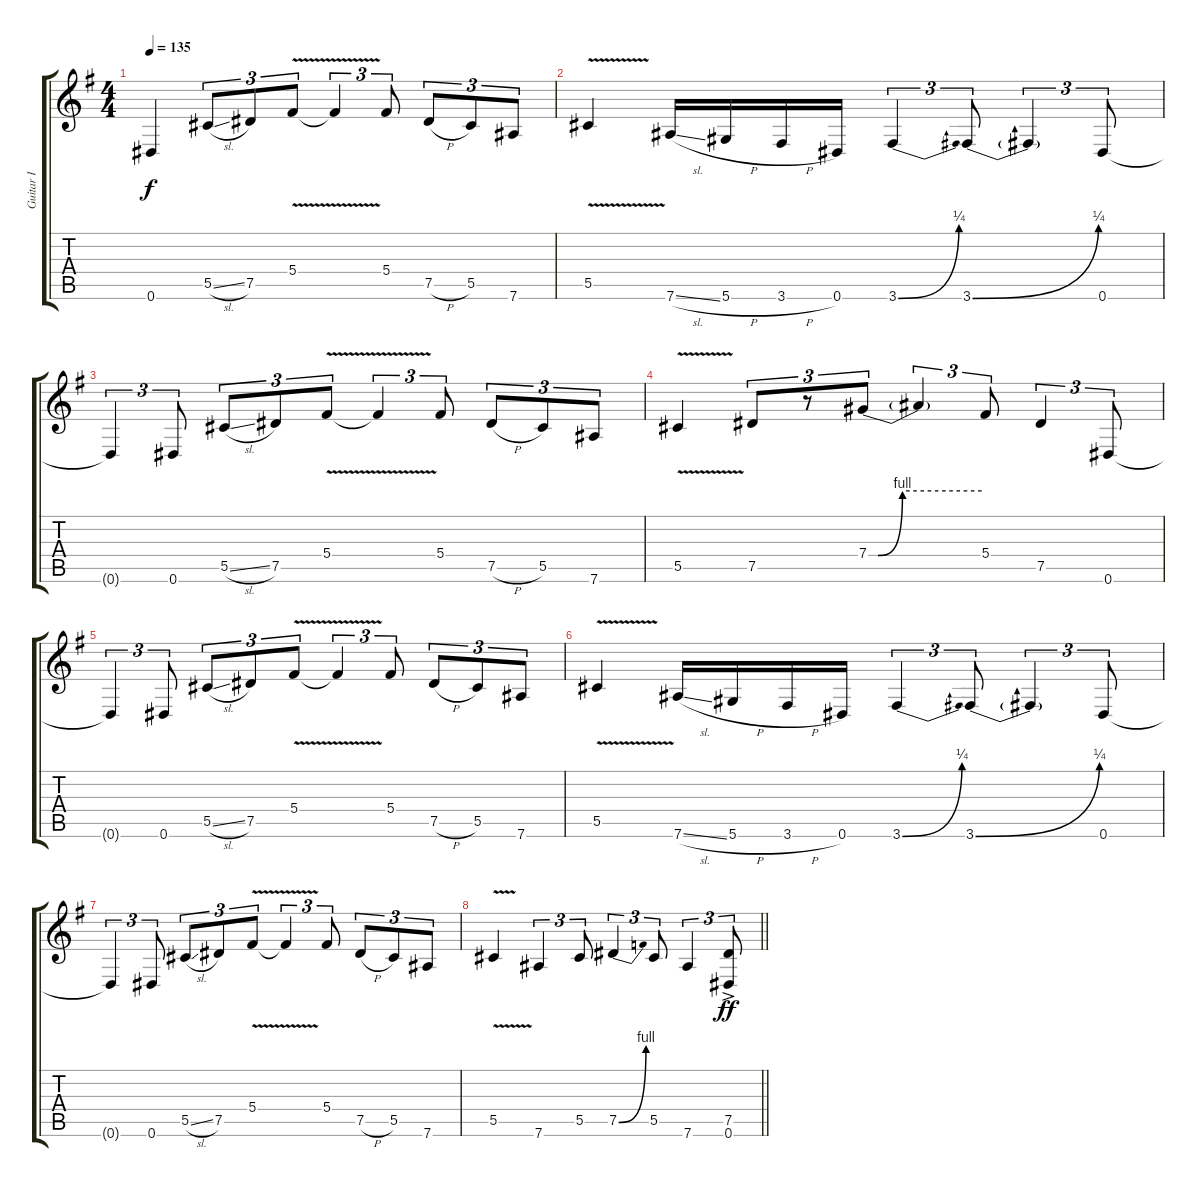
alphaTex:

\track ("Guitar I" "Guitar I") {instrument distortionguitar}
\staff {score tabs}
\tuning (Eb4 Bb3 Gb3 Db3 Ab2 Eb2) {hide}
\ts (4 4)
\tempo 135
\clef g2
\ks eminor
0.6.4{dy f} 5.5{sl}.8{tu (3 2)} 7.5.8{tu (3 2)} 5.4{v}.8{tu (3 2)} 5.4{t}.4{tu (3 2)} 5.4.8{tu (3 2)} 7.5{h}.8{tu (3 2)} 5.5.8{tu (3 2)} 7.6.8{tu (3 2)} |
5.5{v}.4 7.6{sl}.16 5.6{h}.16 3.6{h}.16 0.6.16 3.6{be (bend 0 0 60 1)}.4{tu (3 2)} 3.6{be (bend 0 0 60 1)}.8{tu (3 2)} 3.6{t}.4{tu (3 2)} 0.6.8{tu (3 2)} |
0.6{t}.4{tu (3 2)} 0.6.8{tu (3 2)} 5.5{sl}.8{tu (3 2)} 7.5.8{tu (3 2)} 5.4{v}.8{tu (3 2)} 5.4{t}.4{tu (3 2)} 5.4.8{tu (3 2)} 7.5{h}.8{tu (3 2)} 5.5.8{tu (3 2)} 7.6.8{tu (3 2)} |
5.5{v}.4 7.5.8{tu (3 2)} r.8{tu (3 2)} 7.4{be (custom 0 0 5 0 18 4 60 4)}.8{tu (3 2)} 7.4{t}.4{tu (3 2)} 5.4.8{tu (3 2)} 7.5.4{tu (3 2)} 0.6.8{tu (3 2)} |
0.6{t}.4{tu (3 2)} 0.6.8{tu (3 2)} 5.5{sl}.8{tu (3 2)} 7.5.8{tu (3 2)} 5.4{v}.8{tu (3 2)} 5.4{t}.4{tu (3 2)} 5.4.8{tu (3 2)} 7.5{h}.8{tu (3 2)} 5.5.8{tu (3 2)} 7.6.8{tu (3 2)} |
5.5{v}.4 7.6{sl}.16 5.6{h}.16 3.6{h}.16 0.6.16 3.6{be (bend 0 0 60 1)}.4{tu (3 2)} 3.6{be (bend 0 0 60 1)}.8{tu (3 2)} 3.6{t}.4{tu (3 2)} 0.6.8{tu (3 2)} |
0.6{t}.4{tu (3 2)} 0.6.8{tu (3 2)} 5.5{sl}.8{tu (3 2)} 7.5.8{tu (3 2)} 5.4{v}.8{tu (3 2)} 5.4{t}.4{tu (3 2)} 5.4.8{tu (3 2)} 7.5{h}.8{tu (3 2)} 5.5.8{tu (3 2)} 7.6.8{tu (3 2)} |
\barLineRight lightlight
5.5{v}.4 7.6.4{tu (3 2)} 5.5.8{tu (3 2)} 7.5{be (bend 0 0 60 4)}.4{tu (3 2)} 5.5.8{tu (3 2)} 7.6.4{tu (3 2)} (7.5{ac} 0.6{ac}).8{tu (3 2) dy ff}
